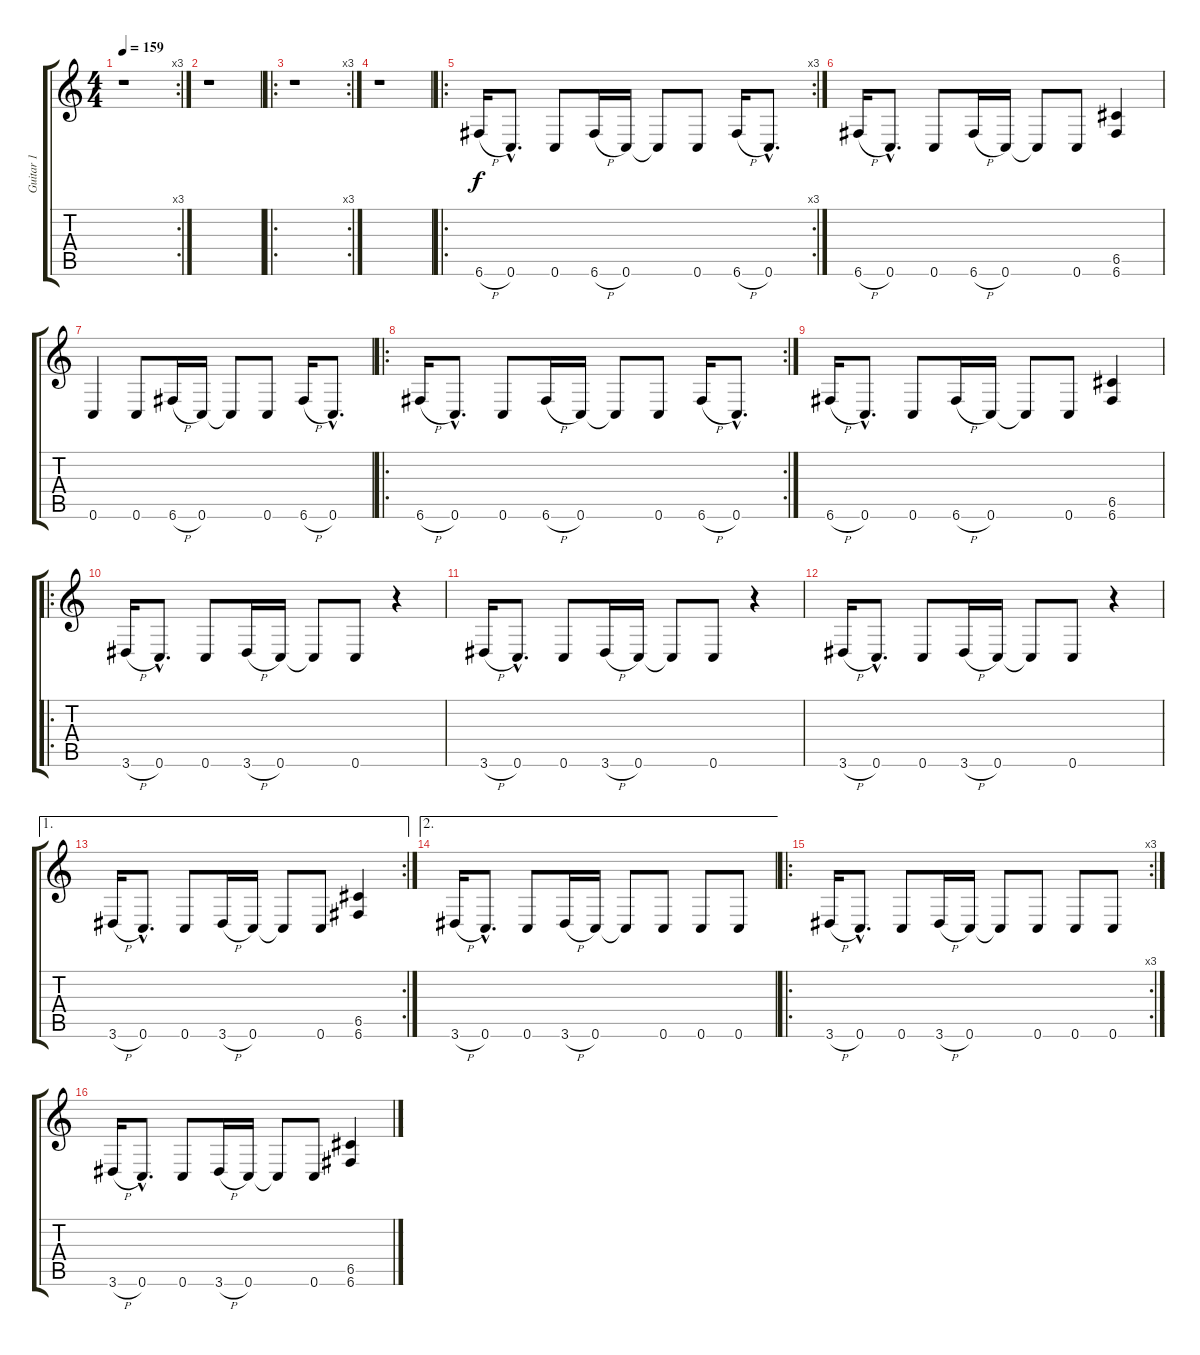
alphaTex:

\track ("Guitar 1" "Guitar 1") {instrument distortionguitar}
\staff {score tabs}
\tuning (D4 A3 F3 C3 G2 C2) {hide}
\rc 3
\ts (4 4)
\tempo 159
\clef g2
\ks c
r.1{dy f instrument distortionguitar} |
r.1 |
\ro
\rc 3
r.1 |
r.1 |
\ro
\rc 3
6.6{h}.16 0.6{hac}.8{d} 0.6.8 6.6{h}.16 0.6.16 0.6{t}.8 0.6.8 6.6{h}.16 0.6{hac}.8{d} |
6.6{h}.16 0.6{hac}.8{d} 0.6.8 6.6{h}.16 0.6.16 0.6{t}.8 0.6.8 (6.5 6.6).4 |
0.6.4 0.6.8 6.6{h}.16 0.6.16 0.6{t}.8 0.6.8 6.6{h}.16 0.6{hac}.8{d} |
\ro
\rc 2
6.6{h}.16 0.6{hac}.8{d} 0.6.8 6.6{h}.16 0.6.16 0.6{t}.8 0.6.8 6.6{h}.16 0.6{hac}.8{d} |
6.6{h}.16 0.6{hac}.8{d} 0.6.8 6.6{h}.16 0.6.16 0.6{t}.8 0.6.8 (6.5 6.6).4 |
\ro
3.6{h}.16 0.6{hac}.8{d} 0.6.8 3.6{h}.16 0.6.16 0.6{t}.8 0.6.8 r.4 |
3.6{h}.16 0.6{hac}.8{d} 0.6.8 3.6{h}.16 0.6.16 0.6{t}.8 0.6.8 r.4 |
3.6{h}.16 0.6{hac}.8{d} 0.6.8 3.6{h}.16 0.6.16 0.6{t}.8 0.6.8 r.4 |
\ae 1
\rc 2
3.6{h}.16 0.6{hac}.8{d} 0.6.8 3.6{h}.16 0.6.16 0.6{t}.8 0.6.8 (6.5 6.6).4 |
\ae 2
3.6{h}.16 0.6{hac}.8{d} 0.6.8 3.6{h}.16 0.6.16 0.6{t}.8 0.6.8 0.6.8 0.6.8 |
\ro
\rc 3
3.6{h}.16 0.6{hac}.8{d} 0.6.8 3.6{h}.16 0.6.16 0.6{t}.8 0.6.8 0.6.8 0.6.8 |
3.6{h}.16 0.6{hac}.8{d} 0.6.8 3.6{h}.16 0.6.16 0.6{t}.8 0.6.8 (6.5 6.6).4
